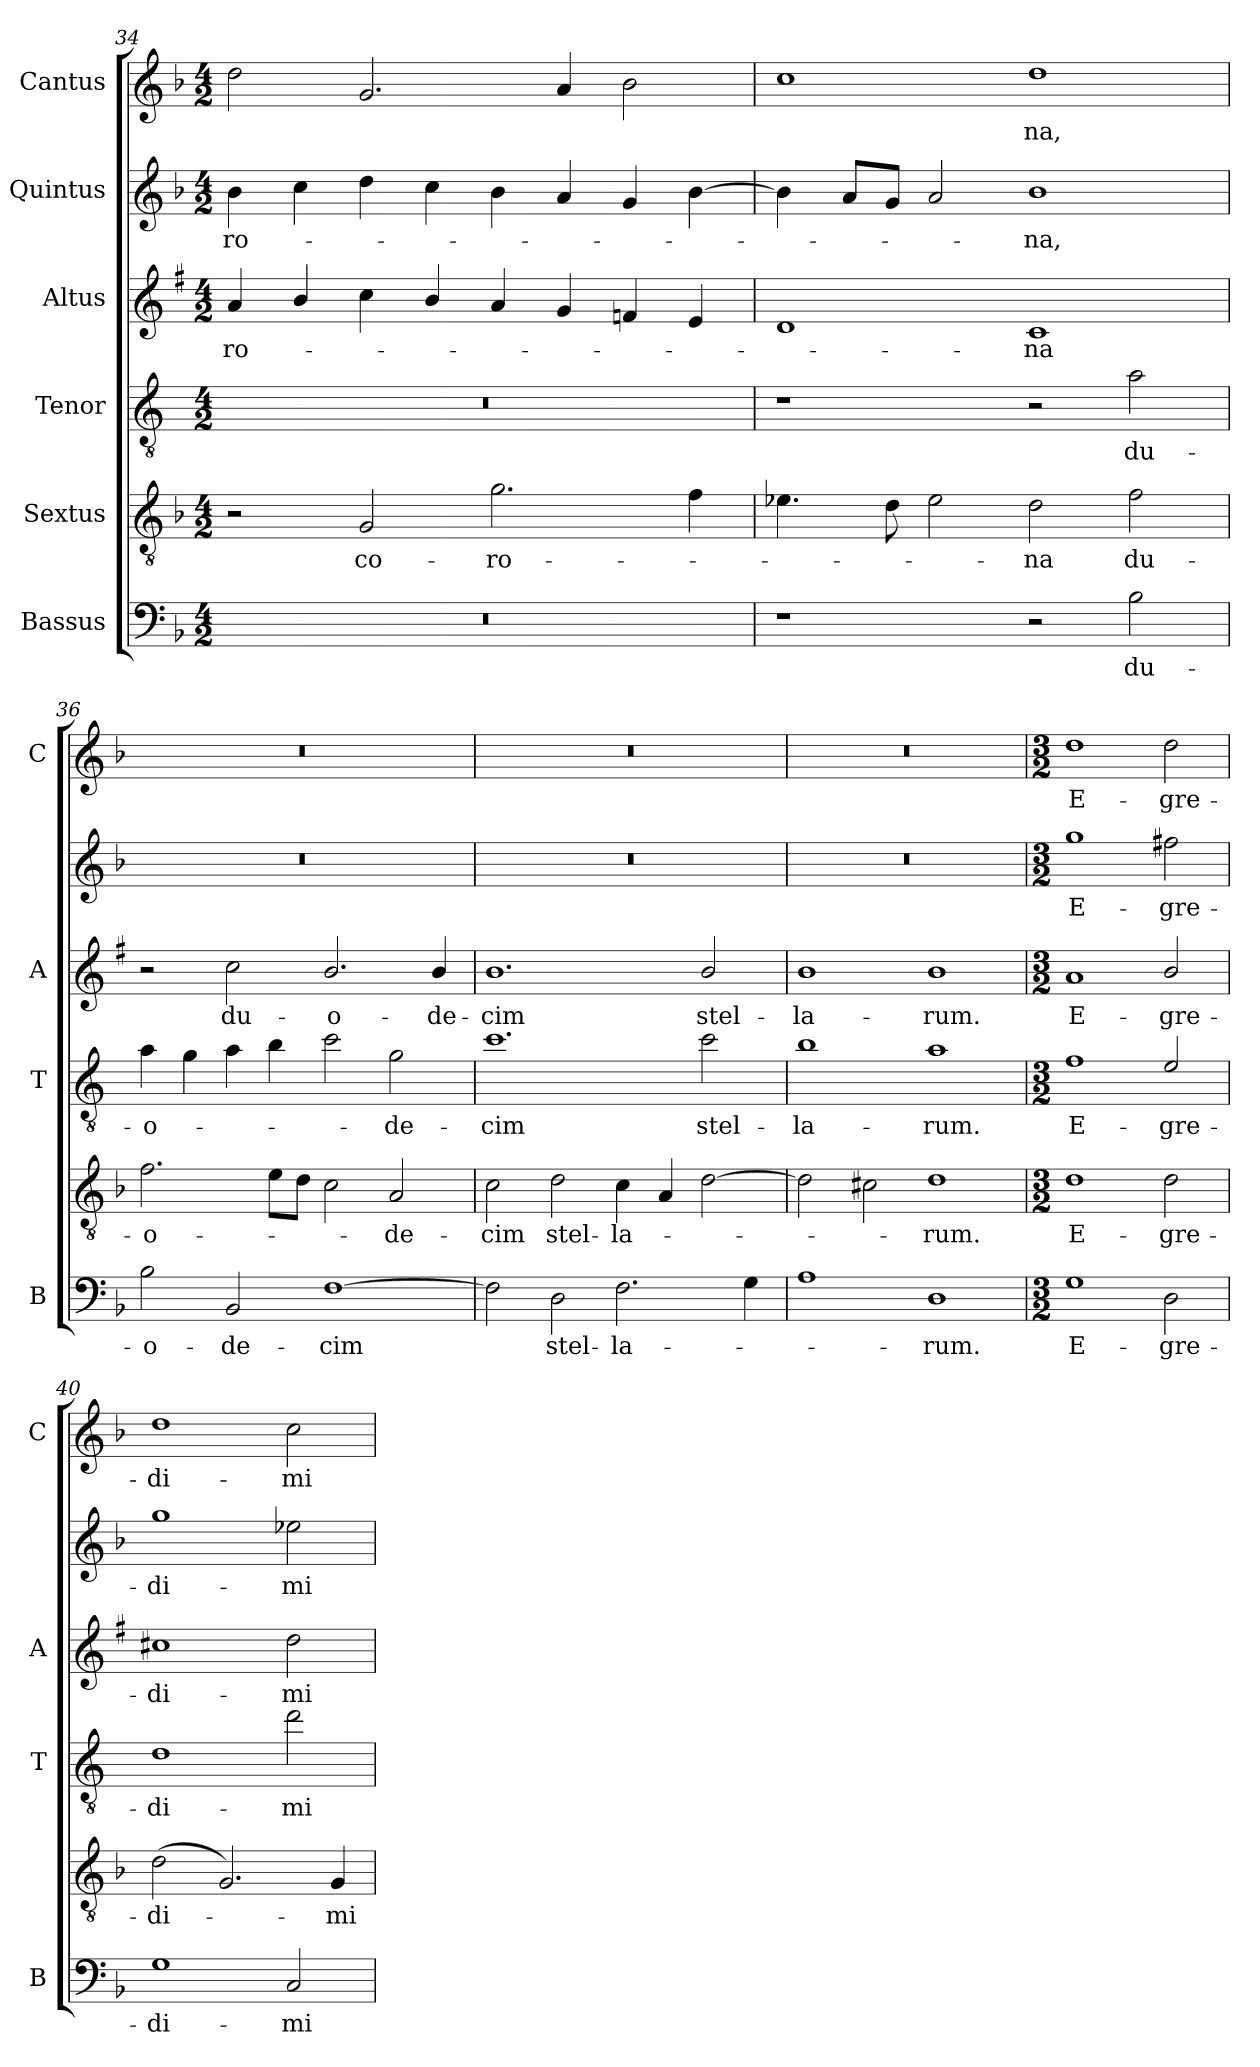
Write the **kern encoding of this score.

**kern	**text	**kern	**text	**kern	**text	**kern	**text	**kern	**text	**kern	**text
*part6	*part6	*part5	*part5	*part4	*part4	*part3	*part3	*part2	*part2	*part1	*part1
*staff6	*staff6	*staff5	*staff5	*staff4	*staff4	*staff3	*staff3	*staff2	*staff2	*staff1	*staff1
*I"Bassus	*	*I"Sextus	*	*I"Tenor	*	*I"Altus	*	*I"Quintus	*	*I"Cantus	*
*I'B	*	*	*	*I'T	*	*I'A	*	*	*	*I'C	*
*clefF4	*	*clefGv2	*	*clefGv2	*	*clefG2	*	*clefG2	*	*clefG2	*
*	*	*	*	*ITrd4c7	*	*ITrd1c2	*	*	*	*	*
*k[b-]	*	*k[b-]	*	*k[b-]	*	*k[b-]	*	*k[b-]	*	*k[b-]	*
*F:	*	*F:	*	*F:	*	*F:	*	*F:	*	*F:	*
*M4/2	*	*M4/2	*	*M4/2	*	*M4/2	*	*M4/2	*	*M4/2	*
=34	=34	=34	=34	=34	=34	=34	=34	=34	=34	=34	=34
!	!	!	!	!	!	!	!LO:LY:b	!	!LO:LY:b	!	!
0r	.	2r	.	0r	.	4g/	-ro-	4b-\	-ro-	2dd\	.
.	.	.	.	.	.	4a/	.	4cc\	.	.	.
!	!	!	!LO:LY:b	!	!	!	!	!	!	!	!
.	.	2G/	co-	.	.	4b-\	.	4dd\	.	2.g/	.
.	.	.	.	.	.	4a/	.	4cc\	.	.	.
!	!	!	!LO:LY:b	!	!	!	!	!	!	!	!
.	.	2.g\	-ro-	.	.	4g/	.	4b-\	.	.	.
.	.	.	.	.	.	4f/	.	4a/	.	4a/	.
.	.	.	.	.	.	4e-X/	.	4g/	.	2b-\	.
.	.	4f\	.	.	.	4d/	.	[4b-\	.	.	.
=35	=35	=35	=35	=35	=35	=35	=35	=35	=35	=35	=35
1r	.	4.e-X\	.	1r	.	1c	.	4b-\]	.	1cc	.
.	.	.	.	.	.	.	.	8a/L	.	.	.
.	.	8d\	.	.	.	.	.	8g/J	.	.	.
.	.	2e-\	.	.	.	.	.	2a/	.	.	.
!	!	!	!LO:LY:b	!	!	!	!LO:LY:b	!	!LO:LY:b	!	!LO:LY:b
2r	.	2d\	-na	2r	.	1B-	-na	1b-	-na,	1dd	-na,
!	!LO:LY:b	!	!LO:LY:b	!	!LO:LY:b	!	!	!	!	!	!
2B-\	du-	2f\	du-	2d\	du-	.	.	.	.	.	.
=36	=36	=36	=36	=36	=36	=36	=36	=36	=36	=36	=36
!	!LO:LY:b	!	!LO:LY:b	!	!LO:LY:b	!	!	!	!	!	!
2B-\	-o-	2.f\	-o-	4d\	-o-	2r	.	0r	.	0r	.
.	.	.	.	4c\	.	.	.	.	.	.	.
!	!LO:LY:b	!	!	!	!	!	!LO:LY:b	!	!	!	!
2BB-/	-de-	.	.	4d\	.	2b-\	du-	.	.	.	.
.	.	8e\L	.	4e\	.	.	.	.	.	.	.
.	.	8d\J	.	.	.	.	.	.	.	.	.
!	!LO:LY:b	!	!	!	!	!	!LO:LY:b	!	!	!	!
[1F	-cim	2c\	.	2f\	.	2.a/	-o-	.	.	.	.
!	!	!	!LO:LY:b	!	!LO:LY:b	!	!	!	!	!	!
.	.	2A/	-de-	2c\	-de-	.	.	.	.	.	.
!	!	!	!	!	!	!	!LO:LY:b	!	!	!	!
.	.	.	.	.	.	4a/	-de-	.	.	.	.
!!LO:LB:g=z
=37	=37	=37	=37	=37	=37	=37	=37	=37	=37	=37	=37
!	!	!	!LO:LY:b	!	!LO:LY:b	!	!LO:LY:b	!	!	!	!
2F\]	.	2c\	-cim	1.f	-cim	1.a	-cim	0r	.	0r	.
!	!LO:LY:b	!	!LO:LY:b	!	!	!	!	!	!	!	!
2D\	stel-	2d\	stel-	.	.	.	.	.	.	.	.
!	!LO:LY:b	!	!LO:LY:b	!	!	!	!	!	!	!	!
2.F\	-la-	4c\	-la-	.	.	.	.	.	.	.	.
.	.	4A/	.	.	.	.	.	.	.	.	.
!	!	!	!	!	!LO:LY:b	!	!LO:LY:b	!	!	!	!
.	.	[2d\	.	2f\	stel-	2a/	stel-	.	.	.	.
4G\	.	.	.	.	.	.	.	.	.	.	.
=38	=38	=38	=38	=38	=38	=38	=38	=38	=38	=38	=38
!	!	!	!	!	!LO:LY:b	!	!LO:LY:b	!	!	!	!
1A	.	2d\]	.	1e	-la-	1a	-la-	0r	.	0r	.
.	.	2c#X\	.	.	.	.	.	.	.	.	.
!	!LO:LY:b	!	!LO:LY:b	!	!LO:LY:b	!	!LO:LY:b	!	!	!	!
1D	-rum.	1d	-rum.	1d	-rum.	1a	-rum.	.	.	.	.
=39	=39	=39	=39	=39	=39	=39	=39	=39	=39	=39	=39
*M3/2	*	*M3/2	*	*M3/2	*	*M3/2	*	*M3/2	*	*M3/2	*
!	!LO:LY:b	!	!LO:LY:b	!	!LO:LY:b	!	!LO:LY:b	!	!LO:LY:b	!	!LO:LY:b
1G	E-	1d	E-	1B-	E-	1g	E-	1gg	E-	1dd	E-
!	!LO:LY:b	!	!LO:LY:b	!	!LO:LY:b	!	!LO:LY:b	!	!LO:LY:b	!	!LO:LY:b
2D\	-gre-	2d\	-gre-	2A/	-gre-	2a/	-gre-	2ff#X\	-gre-	2dd\	-gre-
=40	=40	=40	=40	=40	=40	=40	=40	=40	=40	=40	=40
!	!LO:LY:b	!	!LO:LY:b	!	!LO:LY:b	!	!LO:LY:b	!	!LO:LY:b	!	!LO:LY:b
1G	-di-	(>2d\	-di-	1G	-di-	1bn	-di-	1gg	-di-	1dd	-di-
.	.	2.G/)	.	.	.	.	.	.	.	.	.
!	!LO:LY:b	!	!	!	!LO:LY:b	!	!LO:LY:b	!	!LO:LY:b	!	!LO:LY:b
2C/	-mi-	.	.	2g\	-mi-	2cc\	-mi-	2ee-X\	-mi-	2cc\	-mi-
!	!	!	!LO:LY:b	!	!	!	!	!	!	!	!
.	.	4G/	-mi-	.	.	.	.	.	.	.	.
=	=	=	=	=	=	=	=	=	=	=	=
*-	*-	*-	*-	*-	*-	*-	*-	*-	*-	*-	*-
